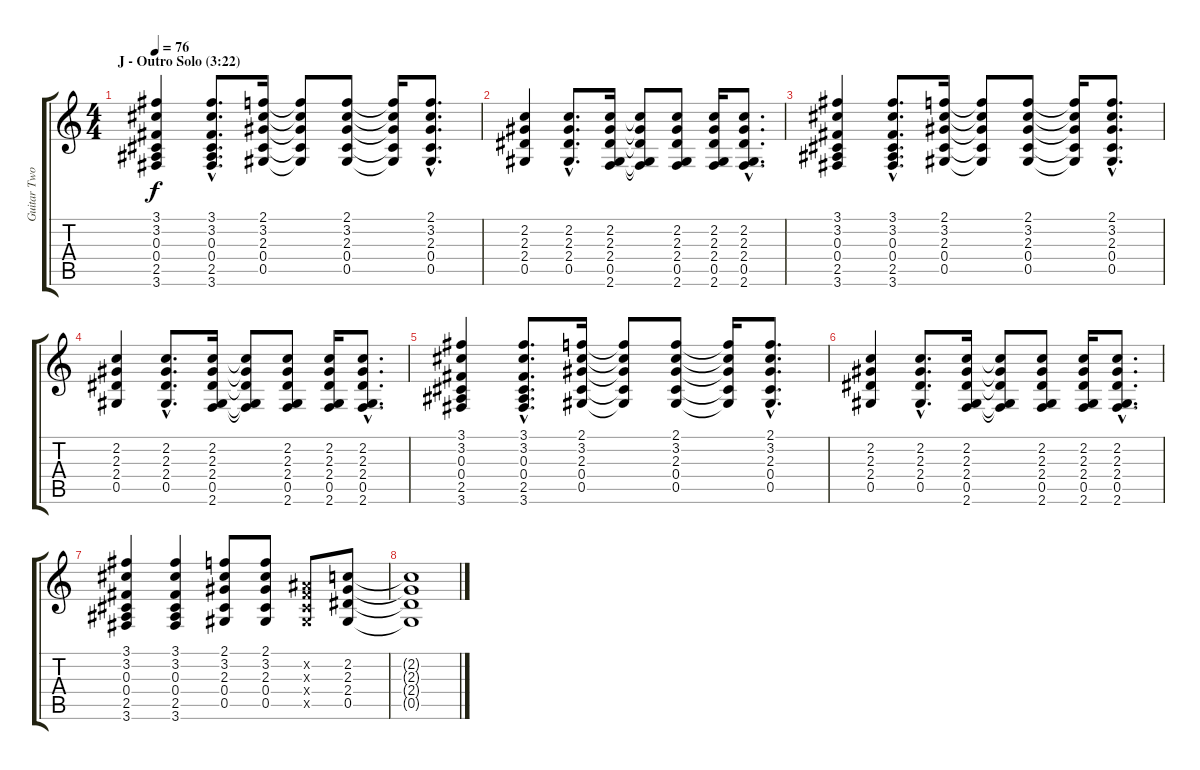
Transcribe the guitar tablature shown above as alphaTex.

\track ("Guitar Two" "Guitar Two") {instrument distortionguitar}
\staff {score tabs}
\tuning (Eb4 Bb3 Gb3 Db3 Ab2 Eb2) {hide}
\ts (4 4)
\section ("" "J - Outro Solo (3:22)")
\tempo 76
\clef g2
\ks c
(3.1 3.2 0.3 0.4 2.5 3.6).4{dy f} (3.1{hac} 3.2{hac} 0.3{hac} 0.4{hac} 2.5{hac} 3.6{hac}).8{d} (2.1 3.2 2.3 0.4 0.5).16 (2.1{t} 3.2{t} 2.3{t} 0.4{t} 0.5{t}).8 (2.1 3.2 2.3 0.4 0.5).8 (2.1{t} 3.2{t} 2.3{t} 0.4{t} 0.5{t}).16 (2.1{hac} 3.2{hac} 2.3{hac} 0.4{hac} 0.5{hac}).8{d} |
(2.2 2.3 2.4 0.5).4 (2.2{hac} 2.3{hac} 2.4{hac} 0.5{hac}).8{d} (2.2 2.3 2.4 0.5 2.6).16 (2.2{t} 2.3{t} 2.4{t} 0.5{t} 2.6{t}).8 (2.2 2.3 2.4 0.5 2.6).8 (2.2 2.3 2.4 0.5 2.6).16 (2.2{hac} 2.3{hac} 2.4{hac} 0.5{hac} 2.6{hac}).8{d} |
(3.1 3.2 0.3 0.4 2.5 3.6).4 (3.1{hac} 3.2{hac} 0.3{hac} 0.4{hac} 2.5{hac} 3.6{hac}).8{d} (2.1 3.2 2.3 0.4 0.5).16 (2.1{t} 3.2{t} 2.3{t} 0.4{t} 0.5{t}).8 (2.1 3.2 2.3 0.4 0.5).8 (2.1{t} 3.2{t} 2.3{t} 0.4{t} 0.5{t}).16 (2.1{hac} 3.2{hac} 2.3{hac} 0.4{hac} 0.5{hac}).8{d} |
(2.2 2.3 2.4 0.5).4 (2.2{hac} 2.3{hac} 2.4{hac} 0.5{hac}).8{d} (2.2 2.3 2.4 0.5 2.6).16 (2.2{t} 2.3{t} 2.4{t} 0.5{t} 2.6{t}).8 (2.2 2.3 2.4 0.5 2.6).8 (2.2 2.3 2.4 0.5 2.6).16 (2.2{hac} 2.3{hac} 2.4{hac} 0.5{hac} 2.6{hac}).8{d} |
(3.1 3.2 0.3 0.4 2.5 3.6).4 (3.1{hac} 3.2{hac} 0.3{hac} 0.4{hac} 2.5{hac} 3.6{hac}).8{d} (2.1 3.2 2.3 0.4 0.5).16 (2.1{t} 3.2{t} 2.3{t} 0.4{t} 0.5{t}).8 (2.1 3.2 2.3 0.4 0.5).8 (2.1{t} 3.2{t} 2.3{t} 0.4{t} 0.5{t}).16 (2.1{hac} 3.2{hac} 2.3{hac} 0.4{hac} 0.5{hac}).8{d} |
(2.2 2.3 2.4 0.5).4 (2.2{hac} 2.3{hac} 2.4{hac} 0.5{hac}).8{d} (2.2 2.3 2.4 0.5 2.6).16 (2.2{t} 2.3{t} 2.4{t} 0.5{t} 2.6{t}).8 (2.2 2.3 2.4 0.5 2.6).8 (2.2 2.3 2.4 0.5 2.6).16 (2.2{hac} 2.3{hac} 2.4{hac} 0.5{hac} 2.6{hac}).8{d} |
(3.1 3.2 0.3 0.4 2.5 3.6).4 (3.1 3.2 0.3 0.4 2.5 3.6).4 (2.1 3.2 2.3 0.4 0.5).8 (2.1 3.2 2.3 0.4 0.5).8 (0.2{x} 0.3{x} 0.4{x} 0.5{x}).8 (2.2 2.3 2.4 0.5).8 |
(2.2{t} 2.3{t} 2.4{t} 0.5{t}).1
